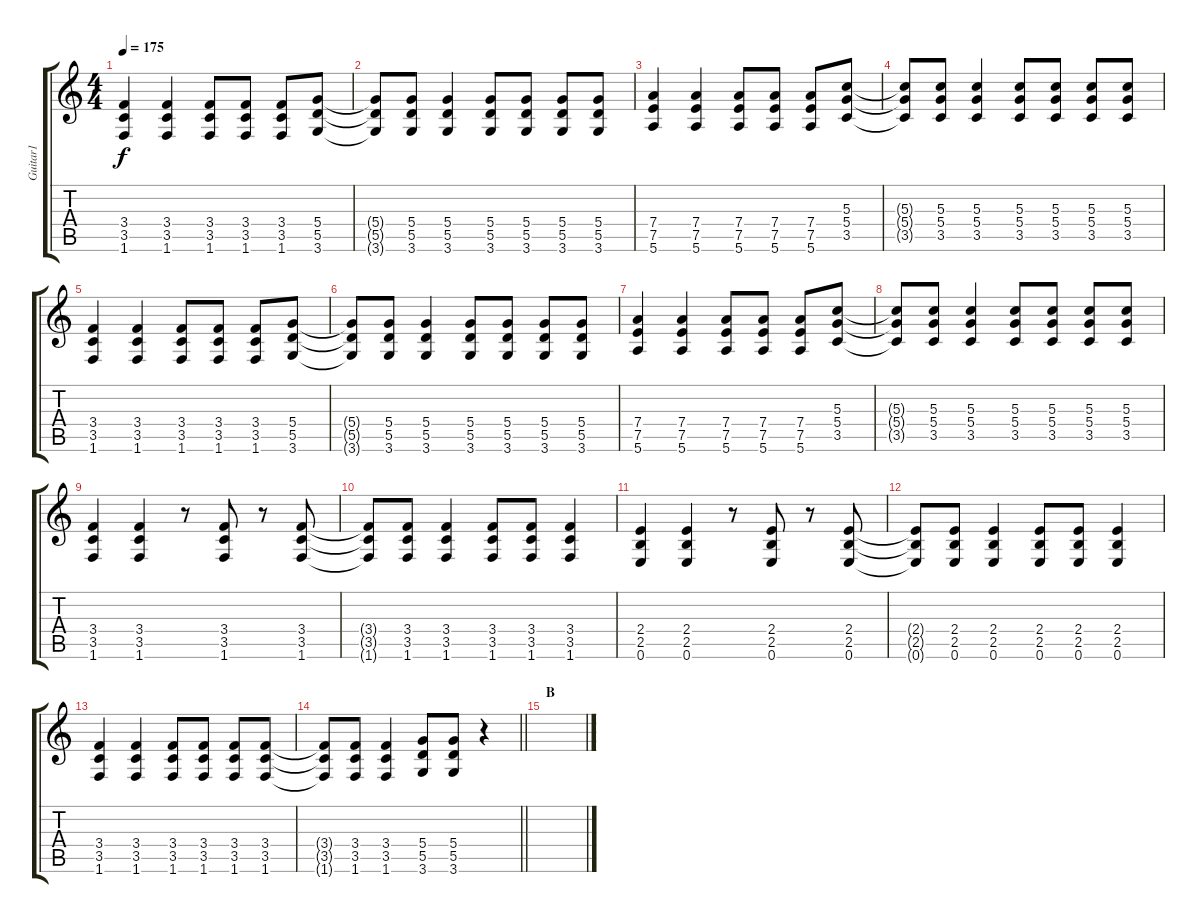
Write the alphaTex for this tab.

\track ("Guitar1" "Guitar1") {instrument overdrivenguitar}
\staff {score tabs}
\tuning (E4 B3 G3 D3 A2 E2) {hide}
\ts (4 4)
\tempo 175
\clef g2
\ks c
(3.4 3.5 1.6).4{dy f} (3.4 3.5 1.6).4 (3.4 3.5 1.6).8 (3.4 3.5 1.6).8 (3.4 3.5 1.6).8 (5.4 5.5 3.6).8 |
(5.4{t} 5.5{t} 3.6{t}).8 (5.4 5.5 3.6).8 (5.4 5.5 3.6).4 (5.4 5.5 3.6).8 (5.4 5.5 3.6).8 (5.4 5.5 3.6).8 (5.4 5.5 3.6).8 |
(7.4 7.5 5.6).4 (7.4 7.5 5.6).4 (7.4 7.5 5.6).8 (7.4 7.5 5.6).8 (7.4 7.5 5.6).8 (5.3 5.4 3.5).8 |
(5.3{t} 5.4{t} 3.5{t}).8 (5.3 5.4 3.5).8 (5.3 5.4 3.5).4 (5.3 5.4 3.5).8 (5.3 5.4 3.5).8 (5.3 5.4 3.5).8 (5.3 5.4 3.5).8 |
(3.4 3.5 1.6).4 (3.4 3.5 1.6).4 (3.4 3.5 1.6).8 (3.4 3.5 1.6).8 (3.4 3.5 1.6).8 (5.4 5.5 3.6).8 |
(5.4{t} 5.5{t} 3.6{t}).8 (5.4 5.5 3.6).8 (5.4 5.5 3.6).4 (5.4 5.5 3.6).8 (5.4 5.5 3.6).8 (5.4 5.5 3.6).8 (5.4 5.5 3.6).8 |
(7.4 7.5 5.6).4 (7.4 7.5 5.6).4 (7.4 7.5 5.6).8 (7.4 7.5 5.6).8 (7.4 7.5 5.6).8 (5.3 5.4 3.5).8 |
(5.3{t} 5.4{t} 3.5{t}).8 (5.3 5.4 3.5).8 (5.3 5.4 3.5).4 (5.3 5.4 3.5).8 (5.3 5.4 3.5).8 (5.3 5.4 3.5).8 (5.3 5.4 3.5).8 |
(3.4 3.5 1.6).4 (3.4 3.5 1.6).4 r.8 (3.4 3.5 1.6).8 r.8 (3.4 3.5 1.6).8 |
(3.4{t} 3.5{t} 1.6{t}).8 (3.4 3.5 1.6).8 (3.4 3.5 1.6).4 (3.4 3.5 1.6).8 (3.4 3.5 1.6).8 (3.4 3.5 1.6).4 |
(2.4 2.5 0.6).4 (2.4 2.5 0.6).4 r.8 (2.4 2.5 0.6).8 r.8 (2.4 2.5 0.6).8 |
(2.4{t} 2.5{t} 0.6{t}).8 (2.4 2.5 0.6).8 (2.4 2.5 0.6).4 (2.4 2.5 0.6).8 (2.4 2.5 0.6).8 (2.4 2.5 0.6).4 |
(3.4 3.5 1.6).4 (3.4 3.5 1.6).4 (3.4 3.5 1.6).8 (3.4 3.5 1.6).8 (3.4 3.5 1.6).8 (3.4 3.5 1.6).8 |
\barLineRight lightlight
(3.4{t} 3.5{t} 1.6{t}).8 (3.4 3.5 1.6).8 (3.4 3.5 1.6).4 (5.4 5.5 3.6).8 (5.4 5.5 3.6).8 r.4 |
\section ("" "B")
